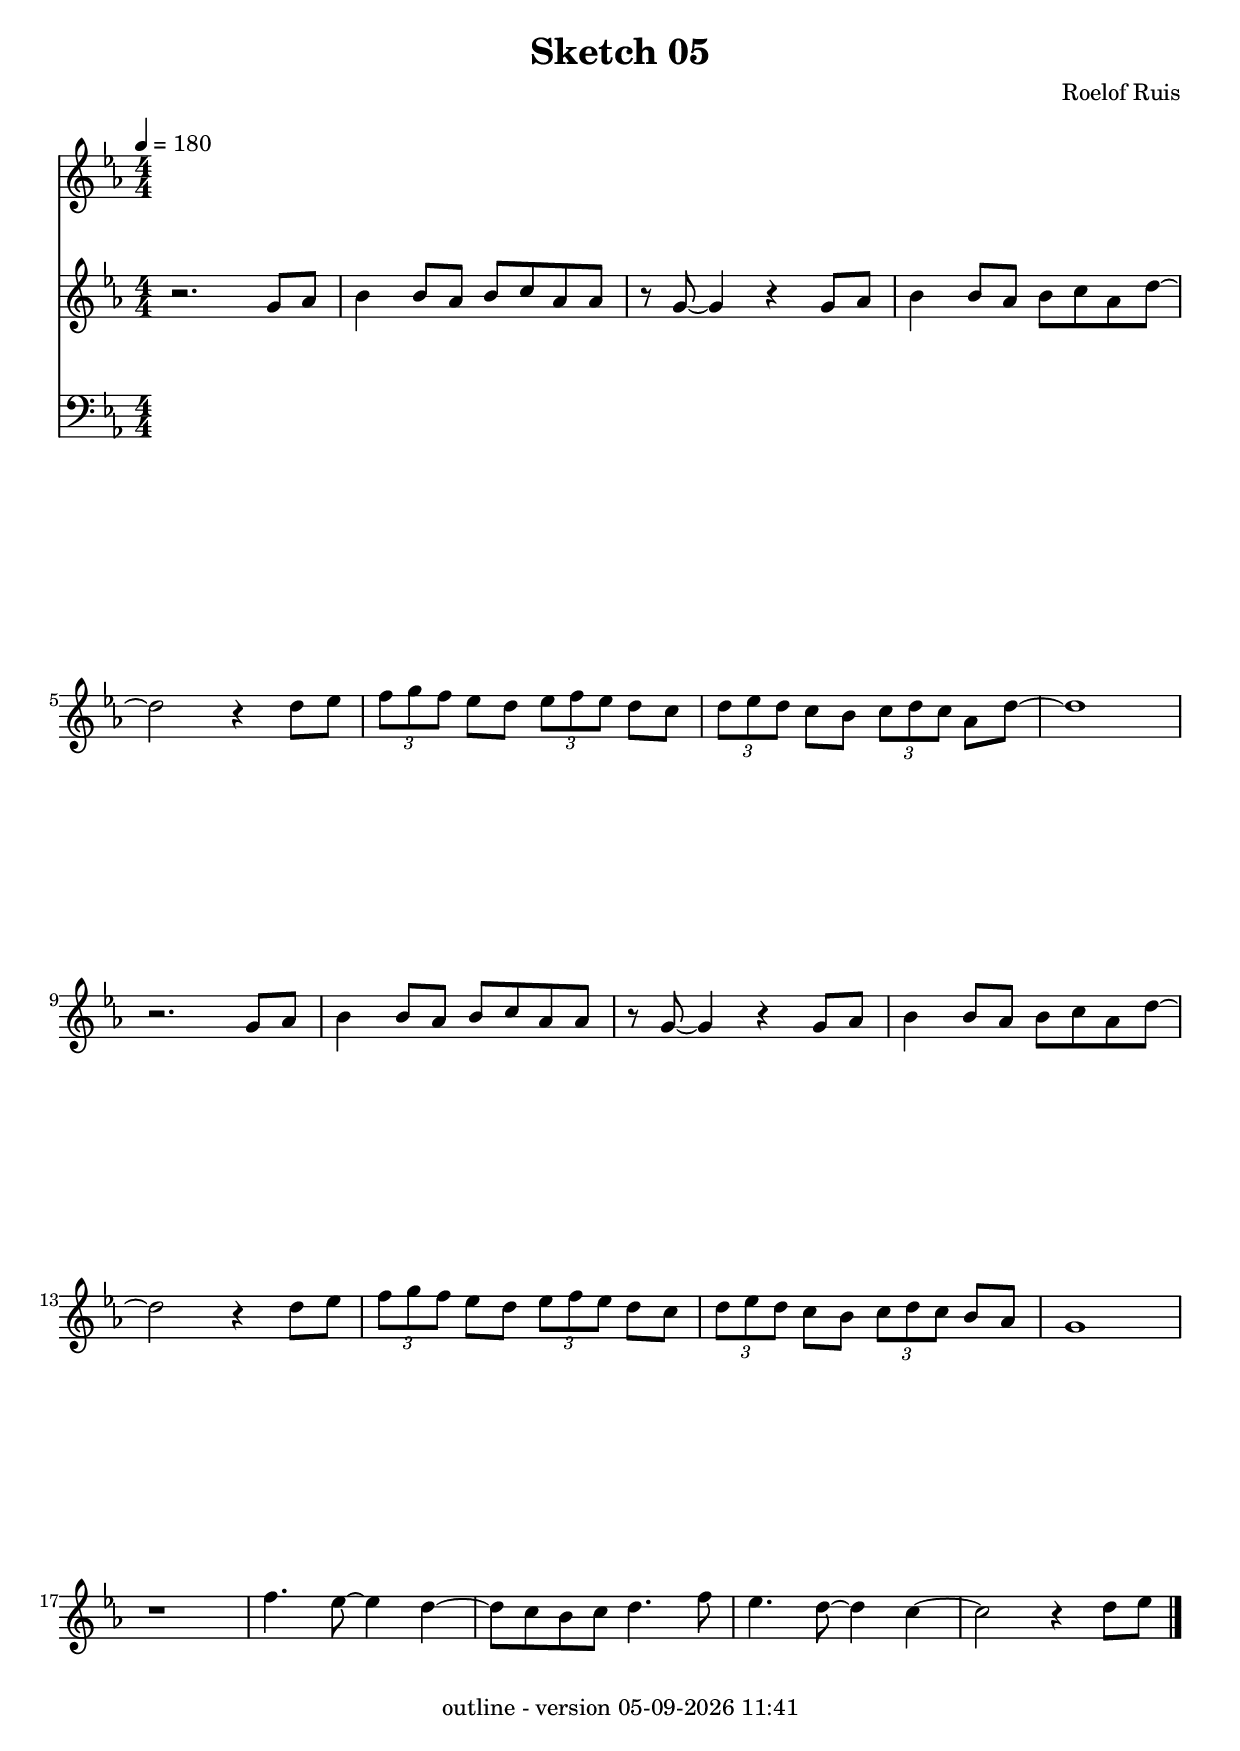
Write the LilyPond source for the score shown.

\version "2.24"
% -*- output: ./;

majorPhrygian = #`((0 . ,NATURAL) (1 . ,FLAT) (2 . ,NATURAL) (3 . ,NATURAL) (4 . ,NATURAL) (5 . ,FLAT) (6 . ,FLAT))

globalOptions = {
  \compressEmptyMeasures
  \key g \majorPhrygian
  \numericTimeSignature
  \tempo 4=180
}

chordmusic = \chordmode {
  \set chordChanges = ##t
  
  % Chord
}

tenorSax = \relative c'' {
  \globalOptions
  \clef treble
  
  % Music
  
  \bar "|."
}

accordion = \relative c'' {
  \globalOptions
  \clef treble
  
  r2. g8 as |
  b4 b8 as b c as as |
  r8 g8~ g4 r4 g8 as |
  b4 b8 as b c as d~ |
  d2 r4 d8 es |
  \tuplet 3/2 { f8 g f } es8 d \tuplet 3/2 { es f es } d c |
  \tuplet 3/2 { d es d } c b \tuplet 3/2 { c d c } as d~ |
  d1 |
  r2. g,8 as |
  b4 b8 as b c as as |
  r8 g8~ g4 r4 g8 as |
  b4 b8 as b c as d~ |
  d2 r4 d8 es |
  \tuplet 3/2 { f8 g f } es8 d \tuplet 3/2 { es f es } d c |
  \tuplet 3/2 { d es d } c b \tuplet 3/2 { c d c } b as |
  g1 |
  r1 |
  f'4. es8~ es4 d4~ |
  d8 c b c d4. f8 |
  es4. d8~ d4 c4~ |
  c2 r4 d8 es |
  
  \bar "|."
}

bass = \relative c {
  \globalOptions
  \clef bass

  % Music
  
  \bar "|."

}

% --- BOOKS --- %
title = "Sketch 05"
bookname = "Sketch05"
composer = "Roelof Ruis"
date = #(strftime "%d-%m-%Y %H:%M" (localtime (current-time)))
docVersion = #(string-append "outline - version " date)

BookFull = \book {
  \bookOutputName #(string-append bookname "_Full")
  \paper {
    indent = 0.0
    ragged-last-bottom = ##f
    print-all-headers = ##t
    %max-systems-per-page = 16
  }
  
  \header {
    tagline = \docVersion
  }
  
  \score {
    \header {
      title = \title
      composer = \composer
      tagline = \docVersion
    }
    <<
      \new ChordNames { \chordmusic }
      \new Staff = "saxophone" \tenorSax
      \new Staff = "accordion" \accordion
      \new Staff = "bass" \bass
    >>
  
    \layout {
      \context {
        \Score
        \remove Mark_engraver
        \remove Text_mark_engraver
        \remove Staff_collecting_engraver
      }
      \context {
        \Staff
        \consists Mark_engraver
        \consists Text_mark_engraver
        \consists Staff_collecting_engraver
      }
    }
  }
}

BookTenorSax = \book {
  \bookOutputName #(string-append bookname "_TenorSax")
  \paper {
    indent = 0.0
    ragged-last-bottom = ##f
    print-all-headers = ##f
    max-systems-per-page = 12
  }
  
  \header {
    title = \title
    composer = \composer
    instrument = "Tenor Saxophone"
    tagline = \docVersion
  }
  
  \score {
    <<
      \new ChordNames { \transpose bes c' { \chordmusic } }
      \new Staff { \transpose bes c' \tenorSax }
    >>
  }
}

BookAccordion = \book {
  \bookOutputName #(string-append bookname "_Accordion")
  \paper {
    indent = 0.0
    ragged-last-bottom = ##f
    print-all-headers = ##f
    max-systems-per-page = 12
  }
  
  \header {
    title = \title
    composer = \composer
    instrument = "Accordion"
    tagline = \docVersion
  }
  
  \score {
    <<
      \new ChordNames { \chordmusic }
      \new Staff { \accordion }
    >>
  }
}

BookBass = \book {
  \bookOutputName #(string-append bookname "_Bass")
  \paper {
    indent = 0.0
    ragged-last-bottom = ##f
    print-all-headers = ##f
    max-systems-per-page = 12
  }
  
  \header {
    title = \title
    composer = \composer
    instrument = "Bass"
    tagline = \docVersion
  }
  
  \score {
    <<
      \new ChordNames { \chordmusic }
      \new Staff { \bass }
    >>
  }
}

Midi = \score {
  \bookOutputName \bookname
  <<
    \new Staff = "saxophone" {
      \set Staff.midiInstrument = "tenor sax"
      \set Staff.midiMinimumVolume = 0.6
      \set Staff.midiMaximumVolume = 0.9
      \transpose c c, { \tenorSax }
    }
    \new Staff = "accordion" {
      \set Staff.midiInstrument = "reed organ"
      \set Staff.midiMinimumVolume = 0.3
      \set Staff.midiMaximumVolume = 0.6
      \transpose c c, { \accordion }
    }
    \new Staff = "bass" {
      \set Staff.midiMinimumVolume = 0.4
      \set Staff.midiMaximumVolume = 0.9
      \set Staff.midiInstrument = "electric bass (finger)"
      \transpose c c, { \bass }
    }
  >>
  
  \midi { }
}


\Midi
\BookFull
%\BookTenorSax
%\BookAccordion
%\BookBass